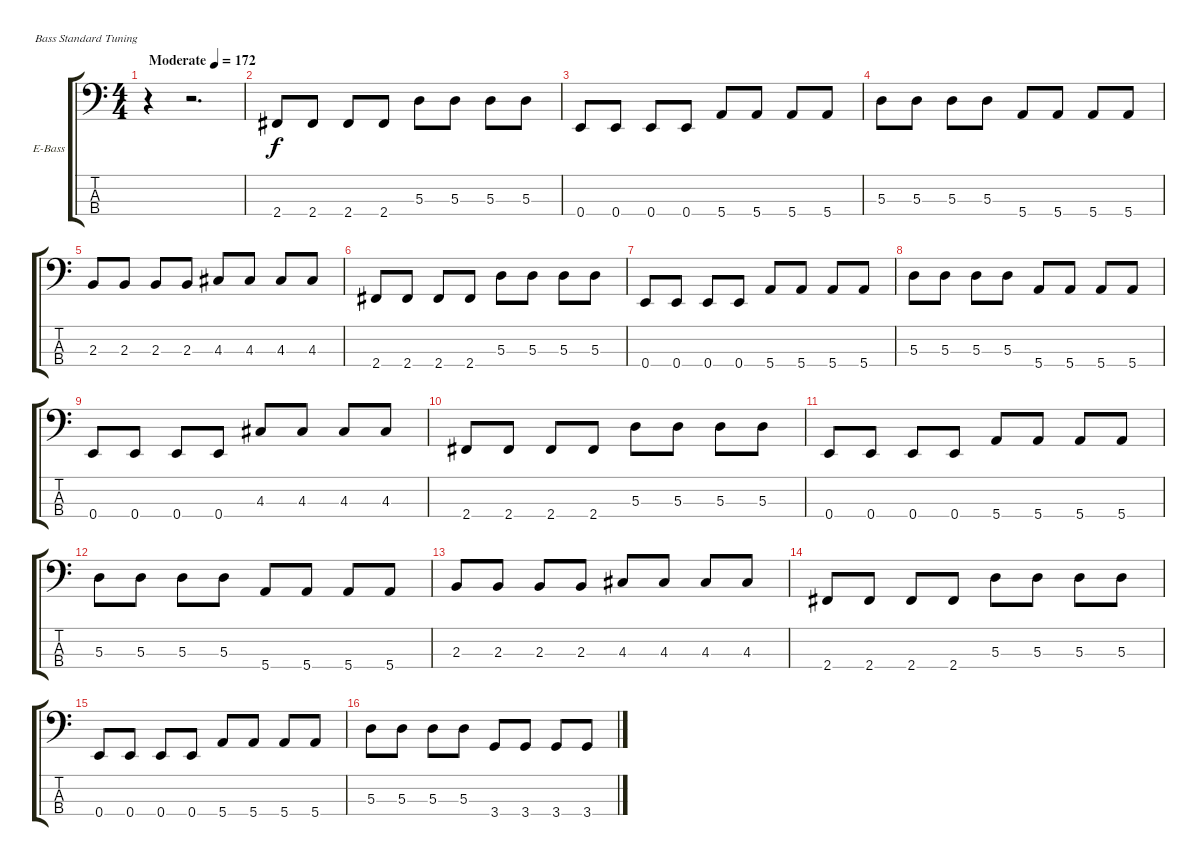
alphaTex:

\bracketExtendMode groupsimilarinstruments
\firstSystemTrackNameOrientation horizontal
\otherSystemsTrackNameOrientation horizontal
\track ("Bass" "E-Bass") {instrument electricbassfinger}
\staff {score tabs}
\tuning (G2 D2 A1 E1)
\ts (4 4)
\beaming (8 2 2 2 2)
\tempo (172 "Moderate")
\clef f4
\ks c
r.4{dy f instrument electricbassfinger} r.2{d} |
2.4.8 2.4.8 2.4.8 2.4.8 5.3.8 5.3.8 5.3.8 5.3.8 |
0.4.8 0.4.8 0.4.8 0.4.8 5.4.8 5.4.8 5.4.8 5.4.8 |
5.3.8 5.3.8 5.3.8 5.3.8 5.4.8 5.4.8 5.4.8 5.4.8 |
2.3.8 2.3.8 2.3.8 2.3.8 4.3.8 4.3.8 4.3.8 4.3.8 |
2.4.8 2.4.8 2.4.8 2.4.8 5.3.8 5.3.8 5.3.8 5.3.8 |
0.4.8 0.4.8 0.4.8 0.4.8 5.4.8 5.4.8 5.4.8 5.4.8 |
5.3.8 5.3.8 5.3.8 5.3.8 5.4.8 5.4.8 5.4.8 5.4.8 |
0.4.8 0.4.8 0.4.8 0.4.8 4.3.8 4.3.8 4.3.8 4.3.8 |
2.4.8 2.4.8 2.4.8 2.4.8 5.3.8 5.3.8 5.3.8 5.3.8 |
0.4.8 0.4.8 0.4.8 0.4.8 5.4.8 5.4.8 5.4.8 5.4.8 |
5.3.8 5.3.8 5.3.8 5.3.8 5.4.8 5.4.8 5.4.8 5.4.8 |
2.3.8 2.3.8 2.3.8 2.3.8 4.3.8 4.3.8 4.3.8 4.3.8 |
2.4.8 2.4.8 2.4.8 2.4.8 5.3.8 5.3.8 5.3.8 5.3.8 |
0.4.8 0.4.8 0.4.8 0.4.8 5.4.8 5.4.8 5.4.8 5.4.8 |
5.3.8 5.3.8 5.3.8 5.3.8 3.4.8 3.4.8 3.4.8 3.4.8
